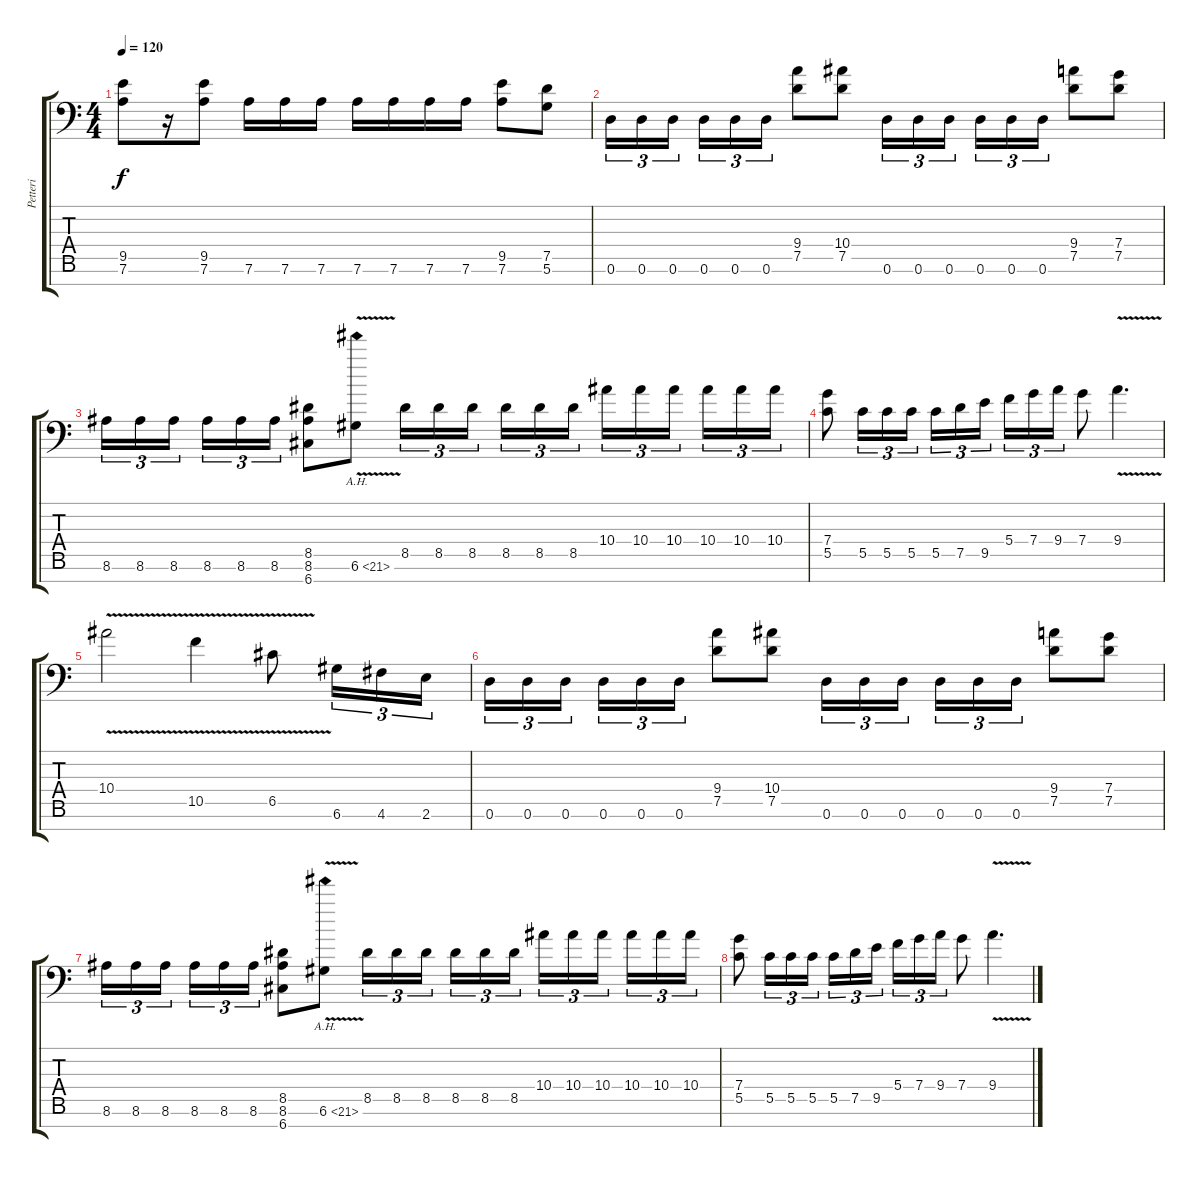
\track ("Petteri" "Petteri") {instrument distortionguitar}
\staff {score tabs}
\tuning (D4 A3 F3 C3 G2 D2 G1) {hide}
\ts (4 4)
\tempo 120
\clef f4
\ks c
(9.5 7.6).8{dy f} r.16 (9.5 7.6).8 7.6.16 7.6.16 7.6.16 7.6.16 7.6.16 7.6.16 7.6.16 (9.5 7.6).8 (7.5 5.6).8 |
0.6.16{tu (3 2)} 0.6.16{tu (3 2)} 0.6.16{tu (3 2) beam splitsecondary} 0.6.16{tu (3 2)} 0.6.16{tu (3 2)} 0.6.16{tu (3 2)} (9.4 7.5).8 (10.4 7.5).8 0.6.16{tu (3 2)} 0.6.16{tu (3 2)} 0.6.16{tu (3 2) beam splitsecondary} 0.6.16{tu (3 2)} 0.6.16{tu (3 2)} 0.6.16{tu (3 2)} (9.4 7.5).8 (7.4 7.5).8 |
8.6.16{tu (3 2)} 8.6.16{tu (3 2)} 8.6.16{tu (3 2) beam splitsecondary} 8.6.16{tu (3 2)} 8.6.16{tu (3 2)} 8.6.16{tu (3 2)} (8.5 8.6 6.7).8 6.6{ah 15 v}.8 8.5.16{tu (3 2)} 8.5.16{tu (3 2)} 8.5.16{tu (3 2) beam splitsecondary} 8.5.16{tu (3 2)} 8.5.16{tu (3 2)} 8.5.16{tu (3 2)} 10.4.16{tu (3 2)} 10.4.16{tu (3 2)} 10.4.16{tu (3 2) beam splitsecondary} 10.4.16{tu (3 2)} 10.4.16{tu (3 2)} 10.4.16{tu (3 2)} |
(7.4 5.5).8 5.5.16{tu (3 2)} 5.5.16{tu (3 2)} 5.5.16{tu (3 2)} 5.5.16{tu (3 2)} 7.5.16{tu (3 2)} 9.5.16{tu (3 2) beam splitsecondary} 5.4.16{tu (3 2)} 7.4.16{tu (3 2)} 9.4.16{tu (3 2)} 7.4.8 9.4{v}.4{d} |
10.4{v}.2 10.5{v}.4 6.5{v}.8 6.6.16{tu (3 2)} 4.6.16{tu (3 2)} 2.6.16{tu (3 2)} |
0.6.16{tu (3 2)} 0.6.16{tu (3 2)} 0.6.16{tu (3 2) beam splitsecondary} 0.6.16{tu (3 2)} 0.6.16{tu (3 2)} 0.6.16{tu (3 2)} (9.4 7.5).8 (10.4 7.5).8 0.6.16{tu (3 2)} 0.6.16{tu (3 2)} 0.6.16{tu (3 2) beam splitsecondary} 0.6.16{tu (3 2)} 0.6.16{tu (3 2)} 0.6.16{tu (3 2)} (9.4 7.5).8 (7.4 7.5).8 |
8.6.16{tu (3 2)} 8.6.16{tu (3 2)} 8.6.16{tu (3 2) beam splitsecondary} 8.6.16{tu (3 2)} 8.6.16{tu (3 2)} 8.6.16{tu (3 2)} (8.5 8.6 6.7).8 6.6{ah 15 v}.8 8.5.16{tu (3 2)} 8.5.16{tu (3 2)} 8.5.16{tu (3 2) beam splitsecondary} 8.5.16{tu (3 2)} 8.5.16{tu (3 2)} 8.5.16{tu (3 2)} 10.4.16{tu (3 2)} 10.4.16{tu (3 2)} 10.4.16{tu (3 2) beam splitsecondary} 10.4.16{tu (3 2)} 10.4.16{tu (3 2)} 10.4.16{tu (3 2)} |
(7.4 5.5).8 5.5.16{tu (3 2)} 5.5.16{tu (3 2)} 5.5.16{tu (3 2)} 5.5.16{tu (3 2)} 7.5.16{tu (3 2)} 9.5.16{tu (3 2) beam splitsecondary} 5.4.16{tu (3 2)} 7.4.16{tu (3 2)} 9.4.16{tu (3 2)} 7.4.8 9.4{v}.4{d}
